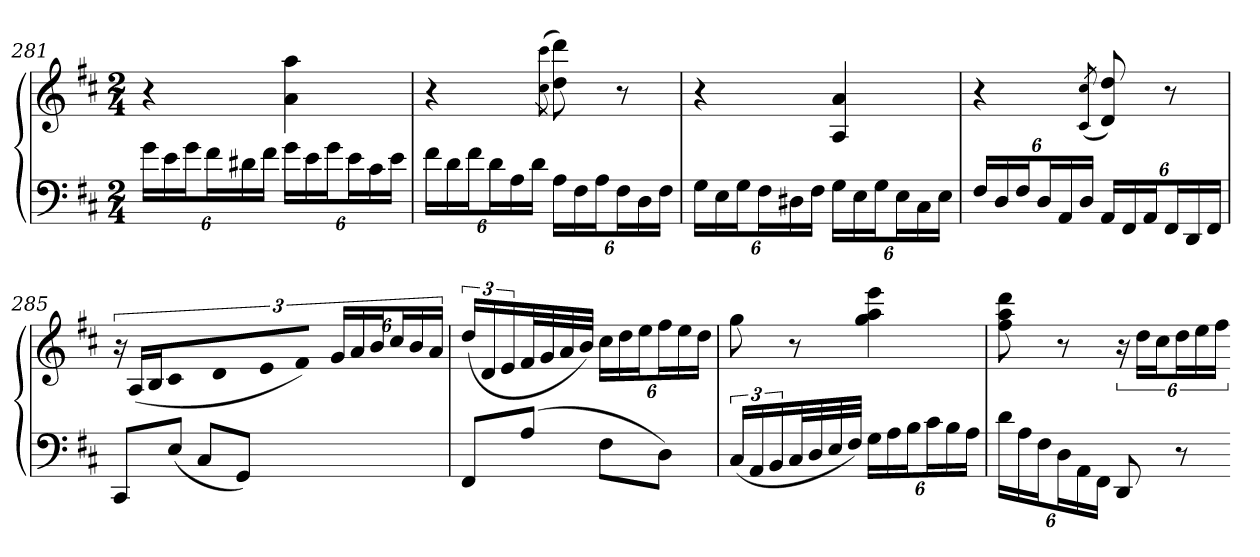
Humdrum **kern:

**kern	**kern
*part1	*part1
*staff2	*staff1
*clefF4	*clefG2
*k[f#c#]	*k[f#c#]
*D:	*D:
*M2/4	*M2/4
=281	=281
24gLL	4r
24e	.
24gJ	.
24f#L	.
24d#X	.
24f#JJ	.
24gLL	4a 4aa
24e	.
24gJ	.
24eL	.
24c#	.
24eJJ	.
=282	=282
24f#LL	4r
24d	.
24f#J	.
24dL	.
24A	.
24dJJ	.
.	(8qcc# 8qccc#
24ALL	8dd 8ddd)
24F#	.
24AJ	.
24F#L	8r
24D	.
24F#JJ	.
=283	=283
24GLL	4r
24E	.
24GJ	.
24F#L	.
24D#X	.
24F#JJ	.
24GLL	4A 4a
24E	.
24GJ	.
24EL	.
24C#	.
24EJJ	.
=284	=284
24F#LL	4r
24D	.
24F#J	.
24DL	.
24AA	.
24DJJ	.
.	(8qc# 8qcc#
24AALL	8d 8dd)
24FF#	.
24AAJ	.
24FF#L	8r
24DD	.
24FF#JJ	.
=285	=285
8CC#L	24r
.	(24ALL
.	24B
(8EJ	32c#L
.	32d
.	32e
.	32f#JJJ)
8C#L	24gLL
.	24a
.	24bJ
8GGJ)	24cc#L
.	24b
.	24aJJ
=286	=286
8FF#L	(24ddLL
.	24d
.	24e
(8AJ	32f#L
.	32g
.	32a
.	32bJJJ)
8F#L	24cc#LL
.	24dd
.	24eeJ
8DJ)	24ff#L
.	24ee
.	24ddJJ
=287	=287
(24C#LL	8gg
24AA	.
24BB	.
32C#L	8r
32D	.
32E	.
32F#JJJ)	.
24GLL	4gg 4aa 4eee
24A	.
24BJ	.
24c#L	.
24B	.
24AJJ	.
=288	=288
24dLL	8ff# 8aa 8ddd
24A	.
24F#J	.
24DL	8r
24AA	.
24FF#JJ	.
8DD	24r
.	24ddLL
.	24cc#J
8r	24ddL
.	24ee
.	24ff#JJ
=-	=-
*-	*-
